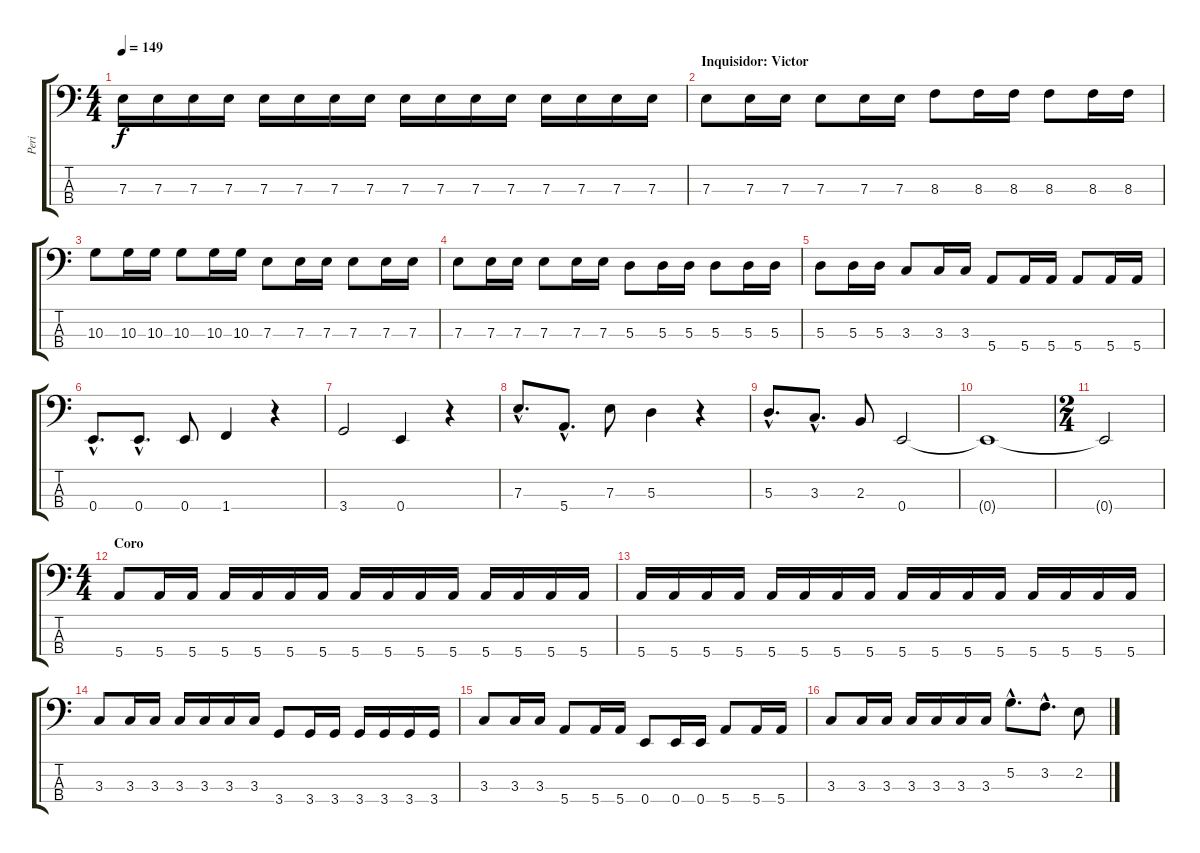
\track ("Peri" "Peri") {instrument electricbassfinger}
\staff {score tabs}
\tuning (G2 D2 A1 E1) {hide}
\ts (4 4)
\tempo 149
\clef f4
\ks c
7.3.16{dy f} 7.3.16 7.3.16 7.3.16 7.3.16 7.3.16 7.3.16 7.3.16 7.3.16 7.3.16 7.3.16 7.3.16 7.3.16 7.3.16 7.3.16 7.3.16 |
\section ("" "Inquisidor: Victor")
7.3.8 7.3.16 7.3.16 7.3.8 7.3.16 7.3.16 8.3.8 8.3.16 8.3.16 8.3.8 8.3.16 8.3.16 |
10.3.8 10.3.16 10.3.16 10.3.8 10.3.16 10.3.16 7.3.8 7.3.16 7.3.16 7.3.8 7.3.16 7.3.16 |
7.3.8 7.3.16 7.3.16 7.3.8 7.3.16 7.3.16 5.3.8 5.3.16 5.3.16 5.3.8 5.3.16 5.3.16 |
5.3.8 5.3.16 5.3.16 3.3.8 3.3.16 3.3.16 5.4.8 5.4.16 5.4.16 5.4.8 5.4.16 5.4.16 |
0.4{hac}.8{d} 0.4{hac}.8{d} 0.4.8 1.4.4 r.4 |
3.4.2 0.4.4 r.4 |
7.3{hac}.8{d} 5.4{hac}.8{d} 7.3.8 5.3.4 r.4 |
5.3{hac}.8{d} 3.3{hac}.8{d} 2.3.8 0.4.2 |
0.4{t}.1 |
\ts (2 4)
0.4{t}.2 |
\ts (4 4)
\section ("" "Coro")
5.4.8 5.4.16 5.4.16 5.4.16 5.4.16 5.4.16 5.4.16 5.4.16 5.4.16 5.4.16 5.4.16 5.4.16 5.4.16 5.4.16 5.4.16 |
5.4.16 5.4.16 5.4.16 5.4.16 5.4.16 5.4.16 5.4.16 5.4.16 5.4.16 5.4.16 5.4.16 5.4.16 5.4.16 5.4.16 5.4.16 5.4.16 |
3.3.8 3.3.16 3.3.16 3.3.16 3.3.16 3.3.16 3.3.16 3.4.8 3.4.16 3.4.16 3.4.16 3.4.16 3.4.16 3.4.16 |
3.3.8 3.3.16 3.3.16 5.4.8 5.4.16 5.4.16 0.4.8 0.4.16 0.4.16 5.4.8 5.4.16 5.4.16 |
3.3.8 3.3.16 3.3.16 3.3.16 3.3.16 3.3.16 3.3.16 5.2{hac}.8{d} 3.2{hac}.8{d} 2.2.8
